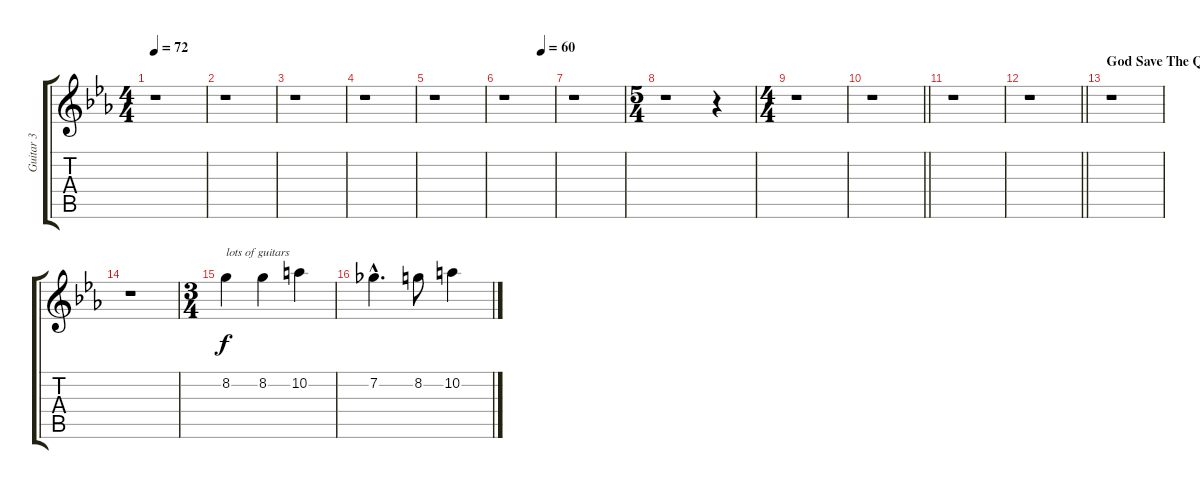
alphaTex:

\track ("Guitar 3" "Guitar 3") {instrument electricguitarjazz}
\staff {score tabs}
\tuning (E4 B3 G3 D3 A2 E2) {hide}
\ts (4 4)
\tempo 72
\clef g2
\ks eb
r.1{dy f} |
r.1 |
r.1 |
r.1 |
r.1 |
\tempo (60 0.75)
r.1 |
r.1 |
\ts (5 4)
r.1 r.4 |
\ts (4 4)
r.1 |
\barLineRight lightlight
r.1 |
r.1 |
\barLineRight lightlight
r.1 |
\section ("" "God Save The Queen")
r.1 |
r.1 |
\ts (3 4)
8.2.4{txt "lots of guitars" volume 11 instrument distortionguitar} 8.2.4 10.2.4 |
7.2{hac}.4{d} 8.2.8 10.2.4
